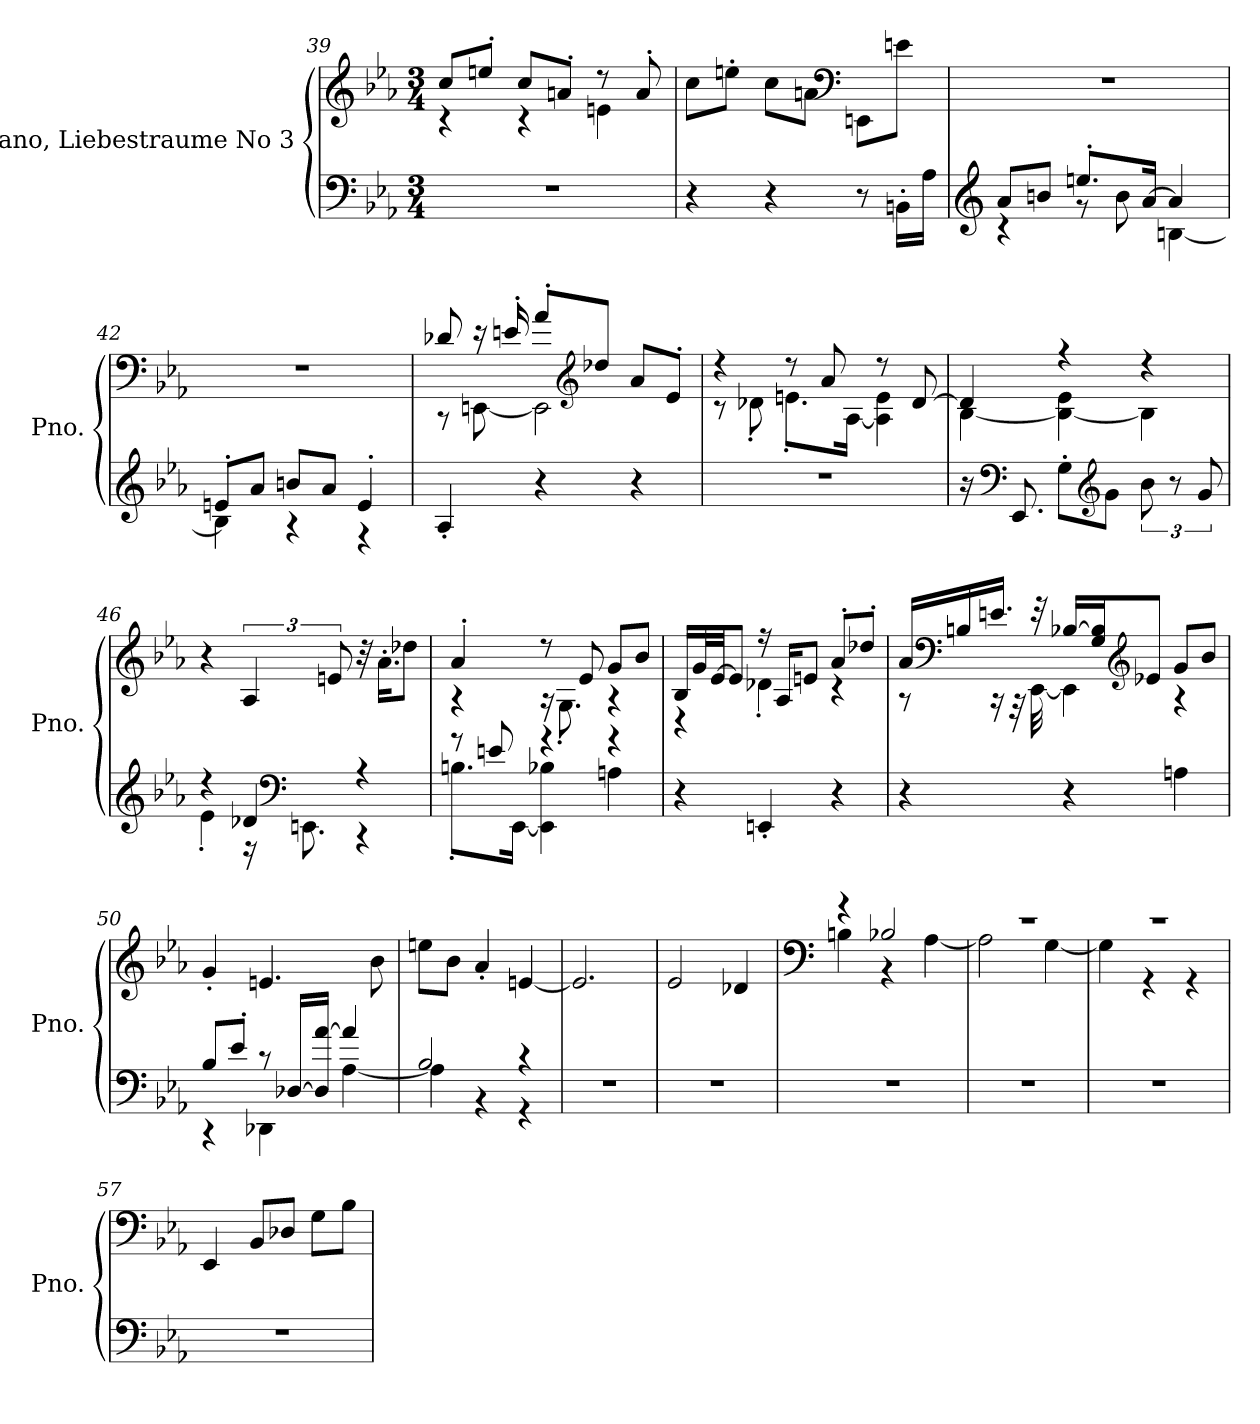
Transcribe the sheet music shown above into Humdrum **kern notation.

**kern	**kern
*part1	*part1
*staff2	*staff1
*I"Piano, Liebestraume No 3	*
*I'Pno.	*
*clefF4	*clefG2
*k[b-e-a-]	*k[b-e-a-]
*M3/4	*M3/4
=39	=39
*	*^
2.r	8cc/L	4r
.	8een'/J	.
.	8cc/L	4r
.	8an'/J	.
.	8r	4en\
.	8a'/	.
*	*v	*v
!!LO:LB:g=z
=40	=40
4r	8cc\L
.	8een'\J
4r	8cc\L
.	8an\J
*	*clefF4
8r	8EEn\L
16BBn'\LL	8en\J
16A-\JJ	.
=41	=41
*clefG2	*
*^	*
8a-/L	4r	2.r
8bn/J	.	.
8.een'/L	8r	.
.	8b\	.
[16a-/Jk	.	.
4a-/]	[4Bn\	.
=42	=42	=42
8en'/L	4B\]	2.r
8a-/J	.	.
8bn/L	4r	.
8a-/J	.	.
4e'/	4r	.
*v	*v	*
=43	=43
*	*^
4A-'/	8d-X/	8r
.	16r	[8EEn\
.	16en'/	.
4r	8a-'/L	2EE\]
*	*clefG2	*
.	8dd-X/J	.
4r	8a-/L	.
.	8e'/J	.
!!LO:LB:g=z	!!
=44	=44	=44
2.r	4r	8r
.	.	8d-X'\
.	8r	8.en'\L
.	8a-/	.
.	.	[16A-\Jk
.	8r	4A-\] 4e\
.	[8d-/	.
=45	=45	=45
16r	4d-/]	[4B-\
*clefF4	*	*
8.EE-/	.	.
8G'\L	4r	4B-\_ 4e-\
*clefG2	*	*
8g\J	.	.
12b-\	4r	4B-\]
12r	.	.
12g/	.	.
*	*v	*v
=46	=46
*^	*
4r	4e-'\	4r
4d-X/	16r	6A-/
*clefF4	*	*
.	8.EEn\	.
.	.	12en/
4r	4r	32r
.	.	16.a-'\KL
.	.	8dd-X\J
!!LO:PB:g=z
=47	=47	=47
*	*	*^
8r	8.Bn'\L	4a-'/	4r
8en/	.	.	.
.	[16EE-\Jk	.	.
4r	4EE-\] 4B-X\	8r	16r
.	.	.	8.G'\
.	.	8e-/	.
4r	4An\	8g/L	4r
.	.	8b-/J	.
*v	*v	*	*
=48	=48	=48
4r	16B-/LL	4r
.	32g/L	.
.	[32e-/JJ	.
.	8e-/J]	.
4EEn'/	16r	4d-X'\
.	16A-/KL	.
.	8en/J	.
4r	8a-'/L	4r
.	8dd-X'/J	.
=49	=49	=49
4r	16a-/LL	8r
*	*clefF4	*
.	16Bn/	.
.	16.en/JJ	16r
.	.	32r
.	32r	[32EE-\
4r	[16B-X/LL	4EE-\]
.	16G/ 16B-/]J	.
*	*clefG2	*
.	8e-X/J	.
4An\	8g/L	4r
.	8b-/J	.
*	*v	*v
!!LO:LB:g=z
=50	=50
*^	*
8B-/L	4r	4g'/
8e-'/J	.	.
8r	4DD-X\	4.en/
[16D-X/LL	.	.
16D-/] [16a-/JJ	.	.
4a-/]	[4A-\	.
.	.	8b-\
=51	=51	=51
2B-/	4A-\]	8een\L
.	.	8b-\J
.	4r	4a-'/
4r	4r	[4en/
*v	*v	*
=52	=52
2.r	2.e/]
=53	=53
2.r	2e-/
.	4d-X/
=54	=54
*	*clefF4
*	*^
2.r	4r	4Bn\
.	2B-X/	4r
.	.	[4A-\
=55	=55	=55
2.r	2.r	2A-\]
.	.	[4G\
=56	=56	=56
2.r	2.r	4G\]
.	.	4r
.	.	4r
*	*v	*v
=57	=57
2.r	4EE-/
.	8BB-/L
.	8D-X/J
.	8G\L
.	8B-\J
=	=
*-	*-
